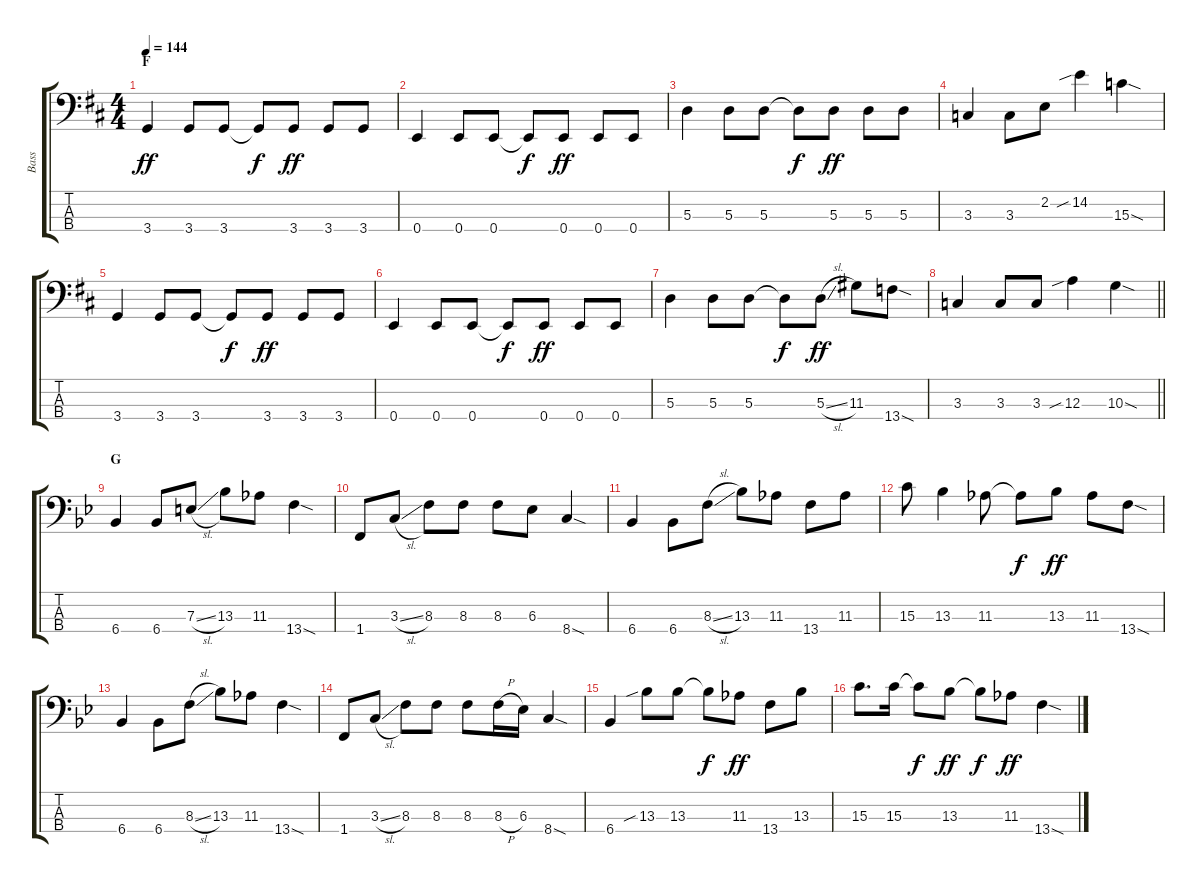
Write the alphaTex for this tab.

\track ("Bass" "Bass") {instrument electricbasspick}
\staff {score tabs}
\tuning (G2 D2 A1 E1) {hide}
\ts (4 4)
\section ("" "F")
\tempo 144
\clef f4
\ks d
3.4.4{dy ff} 3.4.8 3.4.8 3.4{t}.8{dy f} 3.4.8{dy ff} 3.4.8 3.4.8 |
0.4.4 0.4.8 0.4.8 0.4{t}.8{dy f} 0.4.8{dy ff} 0.4.8 0.4.8 |
5.3.4 5.3.8 5.3.8 5.3{t}.8{dy f} 5.3.8{dy ff} 5.3.8 5.3.8 |
3.3.4 3.3.8 2.2.8 14.2{sib}.4 15.3{sod}.4 |
3.4.4 3.4.8 3.4.8 3.4{t}.8{dy f} 3.4.8{dy ff} 3.4.8 3.4.8 |
0.4.4 0.4.8 0.4.8 0.4{t}.8{dy f} 0.4.8{dy ff} 0.4.8 0.4.8 |
5.3.4 5.3.8 5.3.8 5.3{t}.8{dy f} 5.3{sl}.8{dy ff} 11.3.8 13.4{sod}.8 |
\barLineRight lightlight
3.3.4 3.3.8 3.3.8 12.3{sib}.4 10.3{sod}.4 |
\section ("" "G")
\ks bb
6.4.4 6.4.8 7.3{sl}.8 13.3.8 11.3.8 13.4{sod}.4 |
1.4.8 3.3{sl}.8 8.3.8 8.3.8 8.3.8 6.3.8 8.4{sod}.4 |
6.4.4 6.4.8 8.3{sl}.8 13.3.8 11.3.8 13.4.8 11.3.8 |
15.3.8 13.3.4 11.3.8 11.3{t}.8{dy f} 13.3.8{dy ff} 11.3.8 13.4{sod}.8 |
6.4.4 6.4.8 8.3{sl}.8 13.3.8 11.3.8 13.4{sod}.4 |
1.4.8 3.3{sl}.8 8.3.8 8.3.8 8.3.8 8.3{h}.16 6.3.16 8.4{sod}.4 |
6.4.4 13.3{sib}.8 13.3.8 13.3{t}.8{dy f} 11.3.8{dy ff} 13.4.8 13.3.8 |
15.3.8{d} 15.3.16 15.3{t}.8{dy f} 13.3.8{dy ff} 13.3{t}.8{dy f} 11.3.8{dy ff} 13.4{sod}.4
